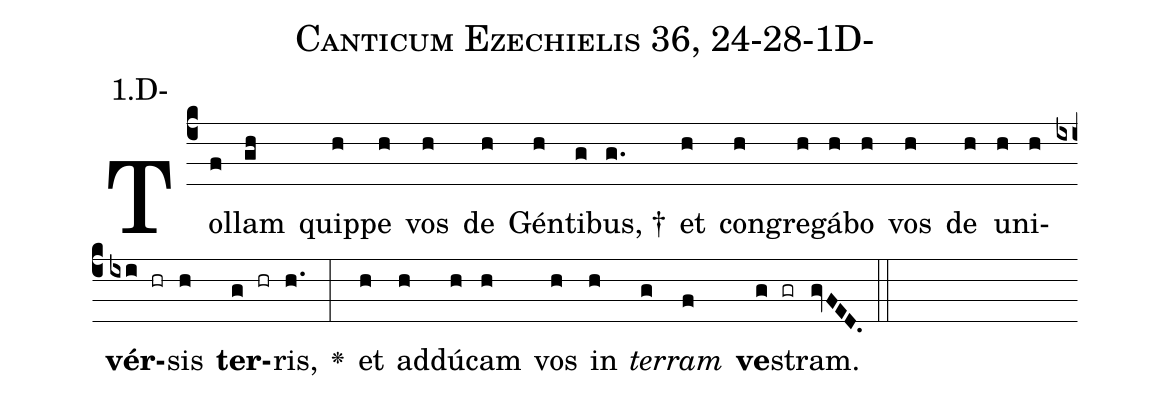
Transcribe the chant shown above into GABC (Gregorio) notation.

name: Canticum Ezechielis 36, 24-28-1D-;
annotation: 1.D-;
%%
(c4)Tol(f)lam(gh) quip(h)pe(h) vos(h) de(h) Gén(h)ti(g)bus, †(g.) et(h) con(h)gre(h)gá(h)bo(h) vos(h) de(h) u(h)ni(h)<b>vér</b>(ixi hr)sis(h) <b>ter</b>(g hr)ris,(h.) <v>\greheightstar</v>(:) et(h) ad(h)dú(h)cam(h) vos(h) in(h) <i>ter</i>(g)<i>ram</i>(f) <b>ve</b>(g gr)stram.(gvFED.) (::)


%E(h) u(h) o(g) u(f) a(g) e.(gvFED.) (::)
